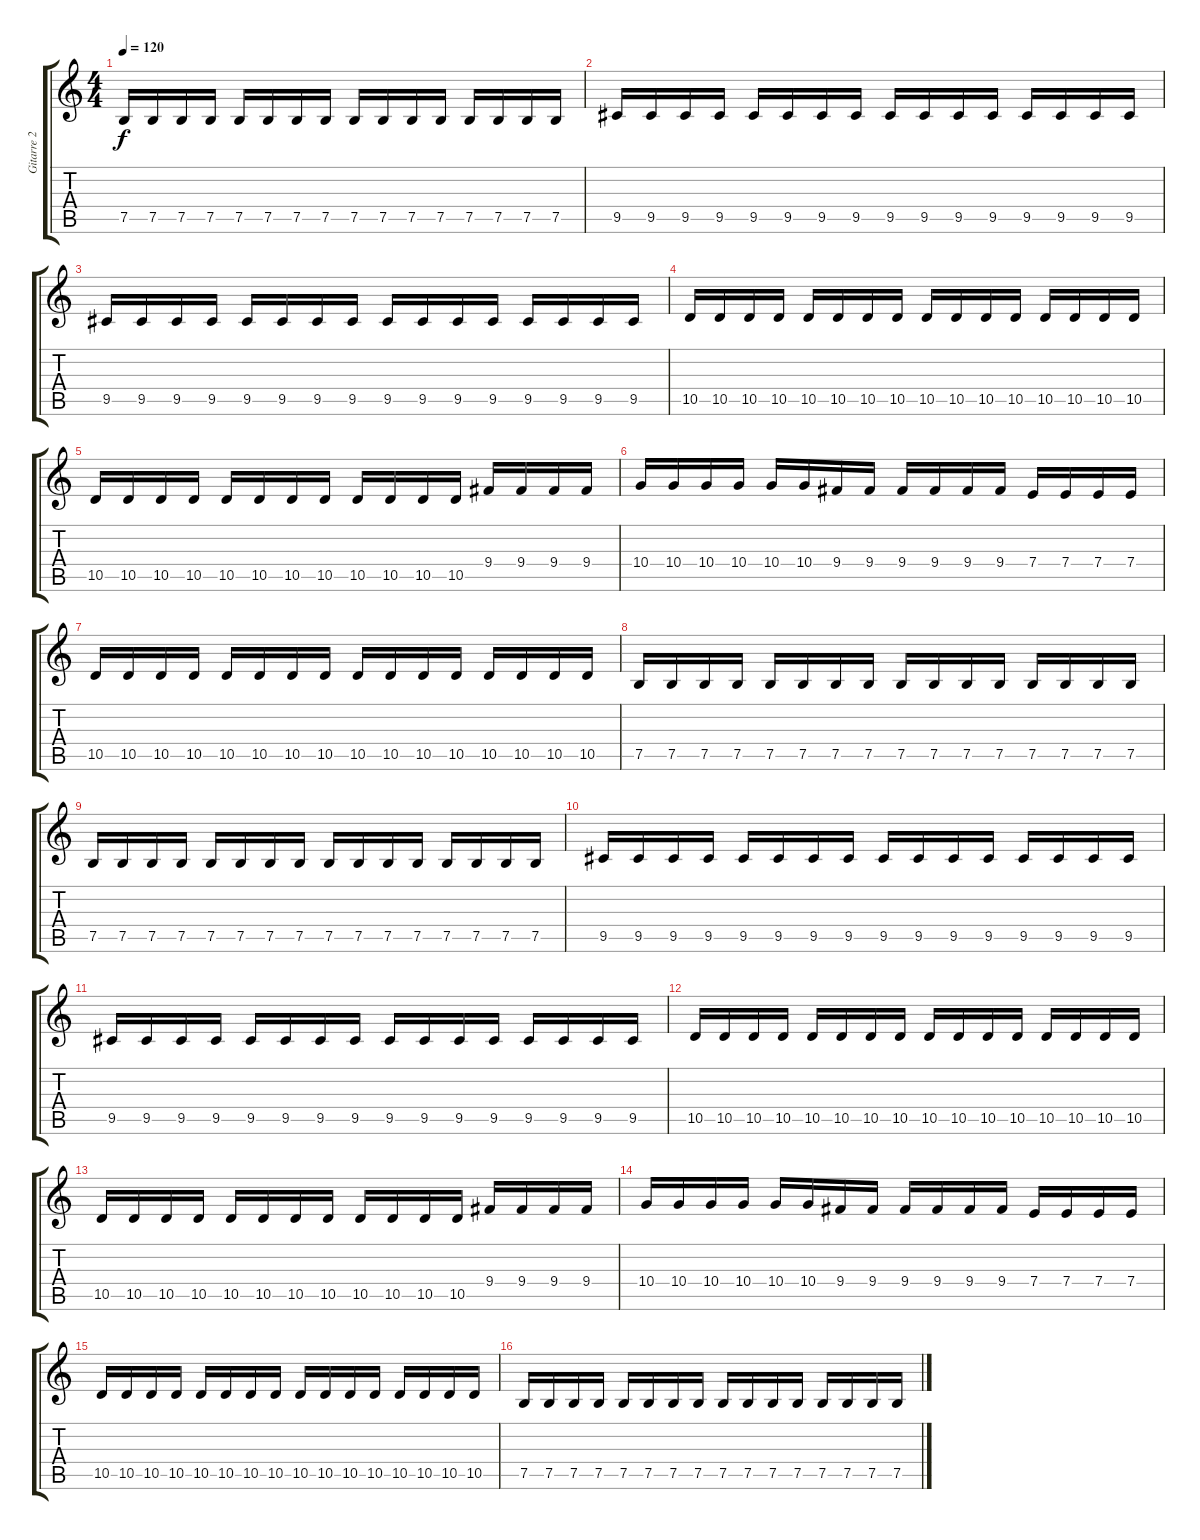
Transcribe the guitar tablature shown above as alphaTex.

\track ("Gitarre 2" "Gitarre 2") {instrument distortionguitar}
\staff {score tabs}
\tuning (B3 Gb3 D3 A2 E2 B1) {hide}
\ts (4 4)
\tempo 120
\clef g2
\ks c
7.5.16{dy f} 7.5.16 7.5.16 7.5.16 7.5.16 7.5.16 7.5.16 7.5.16 7.5.16 7.5.16 7.5.16 7.5.16 7.5.16 7.5.16 7.5.16 7.5.16 |
9.5.16 9.5.16 9.5.16 9.5.16 9.5.16 9.5.16 9.5.16 9.5.16 9.5.16 9.5.16 9.5.16 9.5.16 9.5.16 9.5.16 9.5.16 9.5.16 |
9.5.16 9.5.16 9.5.16 9.5.16 9.5.16 9.5.16 9.5.16 9.5.16 9.5.16 9.5.16 9.5.16 9.5.16 9.5.16 9.5.16 9.5.16 9.5.16 |
10.5.16 10.5.16 10.5.16 10.5.16 10.5.16 10.5.16 10.5.16 10.5.16 10.5.16 10.5.16 10.5.16 10.5.16 10.5.16 10.5.16 10.5.16 10.5.16 |
10.5.16 10.5.16 10.5.16 10.5.16 10.5.16 10.5.16 10.5.16 10.5.16 10.5.16 10.5.16 10.5.16 10.5.16 9.4.16 9.4.16 9.4.16 9.4.16 |
10.4.16 10.4.16 10.4.16 10.4.16 10.4.16 10.4.16 9.4.16 9.4.16 9.4.16 9.4.16 9.4.16 9.4.16 7.4.16 7.4.16 7.4.16 7.4.16 |
10.5.16 10.5.16 10.5.16 10.5.16 10.5.16 10.5.16 10.5.16 10.5.16 10.5.16 10.5.16 10.5.16 10.5.16 10.5.16 10.5.16 10.5.16 10.5.16 |
7.5.16 7.5.16 7.5.16 7.5.16 7.5.16 7.5.16 7.5.16 7.5.16 7.5.16 7.5.16 7.5.16 7.5.16 7.5.16 7.5.16 7.5.16 7.5.16 |
7.5.16 7.5.16 7.5.16 7.5.16 7.5.16 7.5.16 7.5.16 7.5.16 7.5.16 7.5.16 7.5.16 7.5.16 7.5.16 7.5.16 7.5.16 7.5.16 |
9.5.16 9.5.16 9.5.16 9.5.16 9.5.16 9.5.16 9.5.16 9.5.16 9.5.16 9.5.16 9.5.16 9.5.16 9.5.16 9.5.16 9.5.16 9.5.16 |
9.5.16 9.5.16 9.5.16 9.5.16 9.5.16 9.5.16 9.5.16 9.5.16 9.5.16 9.5.16 9.5.16 9.5.16 9.5.16 9.5.16 9.5.16 9.5.16 |
10.5.16 10.5.16 10.5.16 10.5.16 10.5.16 10.5.16 10.5.16 10.5.16 10.5.16 10.5.16 10.5.16 10.5.16 10.5.16 10.5.16 10.5.16 10.5.16 |
10.5.16 10.5.16 10.5.16 10.5.16 10.5.16 10.5.16 10.5.16 10.5.16 10.5.16 10.5.16 10.5.16 10.5.16 9.4.16 9.4.16 9.4.16 9.4.16 |
10.4.16 10.4.16 10.4.16 10.4.16 10.4.16 10.4.16 9.4.16 9.4.16 9.4.16 9.4.16 9.4.16 9.4.16 7.4.16 7.4.16 7.4.16 7.4.16 |
10.5.16 10.5.16 10.5.16 10.5.16 10.5.16 10.5.16 10.5.16 10.5.16 10.5.16 10.5.16 10.5.16 10.5.16 10.5.16 10.5.16 10.5.16 10.5.16 |
7.5.16 7.5.16 7.5.16 7.5.16 7.5.16 7.5.16 7.5.16 7.5.16 7.5.16 7.5.16 7.5.16 7.5.16 7.5.16 7.5.16 7.5.16 7.5.16
